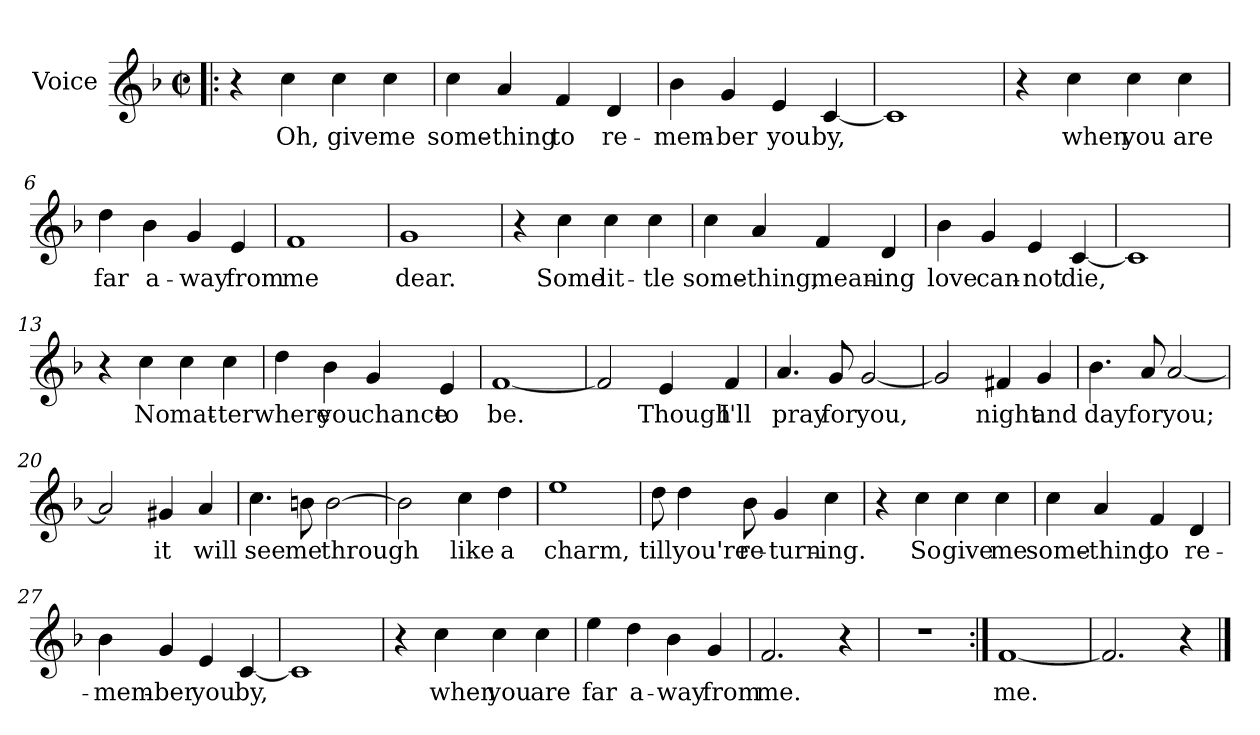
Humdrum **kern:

**kern	**text
*part1	*part1
*staff1	*staff1
*I"Voice	*
*clefG2	*
*k[b-]	*
*F:	*
*M2/2	*
*met(c|)	*
=1!|:	=1!|:
4r	.
4cc\	Oh,
4cc\	give
4cc\	me
=2	=2
4cc\	some-
4a/	-thing
4f/	to
4d/	re-
=3	=3
4b-\	-mem-
4g/	-ber
4e/	you
[4c/	by,
=4	=4
1c]	.
=5	=5
4r	.
4cc\	when
4cc\	you
4cc\	are
!!LO:LB:g=z
=6	=6
4dd\	far
4b-\	a-
4g/	-way
4e/	from
=7	=7
1f	me
=8	=8
1g	dear.
=9	=9
4r	.
4cc\	Some
4cc\	lit-
4cc\	-tle
=10	=10
4cc\	some-
4a/	thing,
4f/	mean-
4d/	-ing
!!LO:LB:g=z
=11	=11
4b-\	love
4g/	can-
4e/	-not
[4c/	die,
=12	=12
1c]	.
=13	=13
4r	.
4cc\	No
4cc\	mat-
4cc\	-ter
=14	=14
4dd\	where
4b-\	you
4g/	chance
4e/	to
=15	=15
[1f	be.
!!LO:LB:g=z
=16	=16
2f/]	.
4e/	Though
4f/	I'll
=17	=17
4.a/	pray
8g/	for
[2g/	you,
=18	=18
2g/]	.
4f#X/	night
4g/	and
=19	=19
4.b-\	day
8a/	for
[2a/	you;
=20	=20
2a/]	.
4g#X/	it
4a/	will
!!LO:LB:g=z
=21	=21
4.cc\	see
8bn\	me
[2b\	through
=22	=22
2bn\]	.
4cc\	like
4dd\	a
=23	=23
1ee	charm,
=24	=24
8dd\	till
4dd\	you're
8b-\	re-
4g/	-turn-
4cc\	-ing.
!!LO:LB:g=z
=25	=25
4r	.
4cc\	So
4cc\	give
4cc\	me
=26	=26
4cc\	some-
4a/	-thing
4f/	to
4d/	re-
=27	=27
4b-\	-mem-
4g/	-ber
4e/	you
[4c/	by,
=28	=28
1c]	.
=29	=29
4r	.
4cc\	when
4cc\	you
4cc\	are
!!LO:LB:g=z
=30	=30
4ee\	far
4dd\	a-
4b-\	-way
4g/	from
=31	=31
2.f/	me.
4r	.
=32	=32
1r	.
=33:|!	=33:|!
[1f	me.
=34	=34
2.f/]	.
4r	.
==	==
*-	*-
